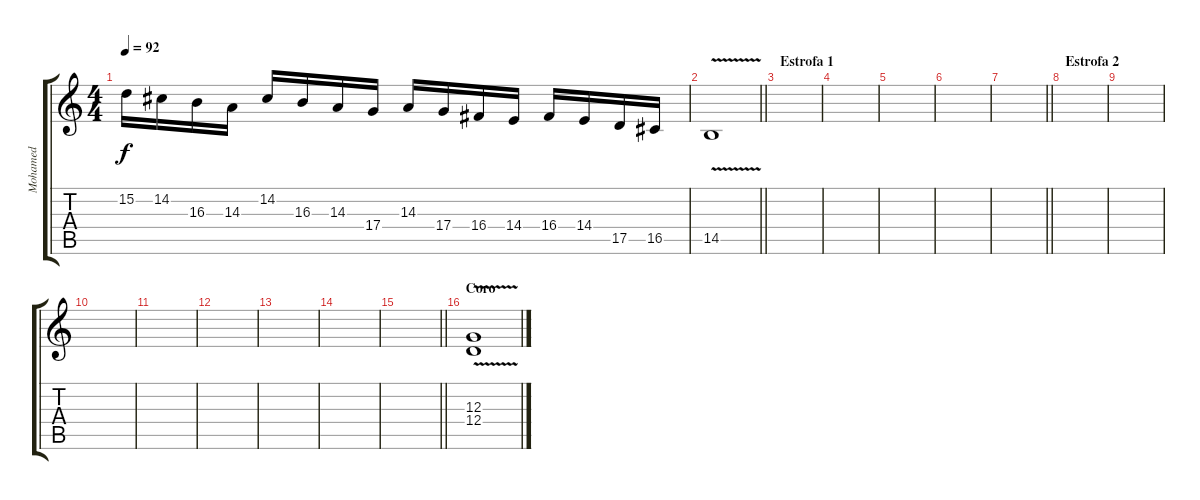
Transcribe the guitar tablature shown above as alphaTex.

\track ("Mohamed" "Mohamed") {instrument violin}
\staff {score tabs}
\tuning (E4 B3 G3 D3 A2 E2) {hide}
\ts (4 4)
\tempo 92
\clef g2
\ks c
15.2.16{dy f} 14.2.16 16.3.16 14.3.16 14.2.16 16.3.16 14.3.16 17.4.16 14.3.16 17.4.16 16.4.16 14.4.16 16.4.16 14.4.16 17.5.16 16.5.16 |
\barLineRight lightlight
14.5{v}.1 |
\section ("" "Estrofa 1")
|
|
|
|
\barLineRight lightlight
|
\section ("" "Estrofa 2")
|
|
|
|
|
|
|
\barLineRight lightlight
|
\section ("" "Coro")
(12.3 12.4{v}).1{volume 9}
